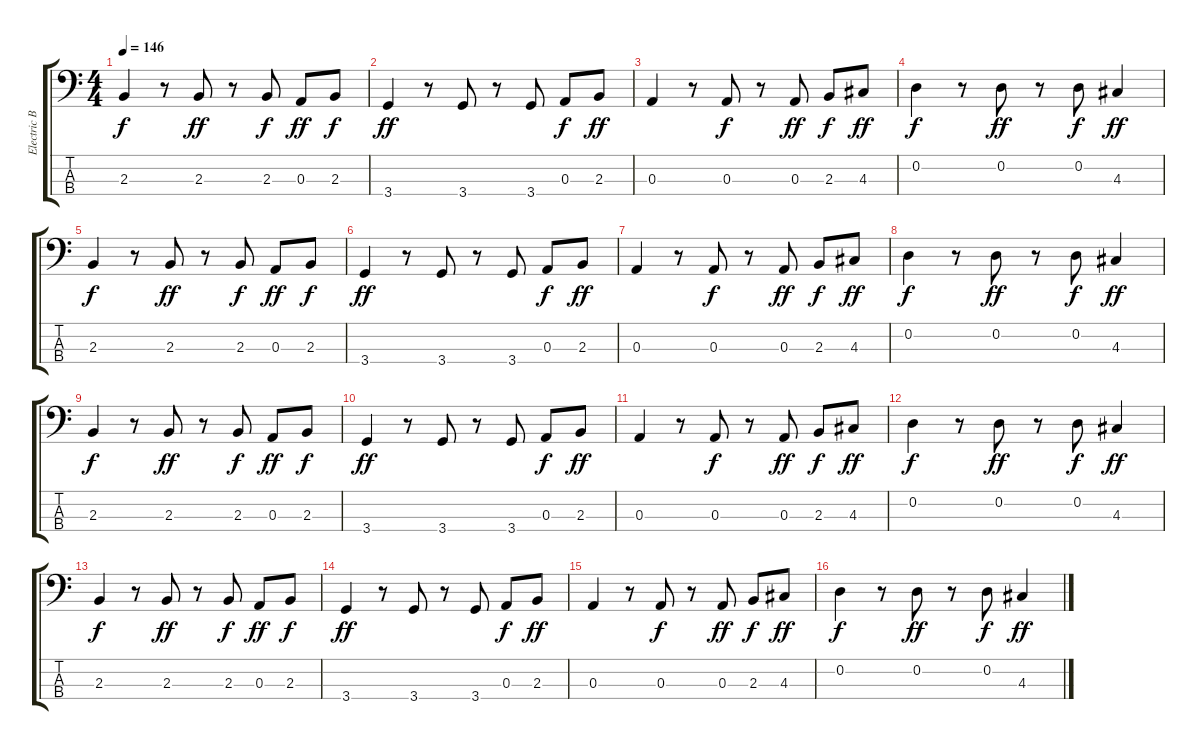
\track ("Electric Bass" "Electric B") {instrument electricbassfinger}
\staff {score tabs}
\tuning (G2 D2 A1 E1) {hide}
\ts (4 4)
\tempo 146
\clef f4
\ks c
2.3.4{dy f} r.8 2.3.8{dy ff} r.8 2.3.8{dy f} 0.3.8{dy ff} 2.3.8{dy f} |
3.4.4{dy ff} r.8 3.4.8 r.8 3.4.8 0.3.8{dy f} 2.3.8{dy ff} |
0.3.4 r.8 0.3.8{dy f} r.8 0.3.8{dy ff} 2.3.8{dy f} 4.3.8{dy ff} |
0.2.4{dy f} r.8 0.2.8{dy ff} r.8 0.2.8{dy f} 4.3.4{dy ff} |
2.3.4{dy f} r.8 2.3.8{dy ff} r.8 2.3.8{dy f} 0.3.8{dy ff} 2.3.8{dy f} |
3.4.4{dy ff} r.8 3.4.8 r.8 3.4.8 0.3.8{dy f} 2.3.8{dy ff} |
0.3.4 r.8 0.3.8{dy f} r.8 0.3.8{dy ff} 2.3.8{dy f} 4.3.8{dy ff} |
0.2.4{dy f} r.8 0.2.8{dy ff} r.8 0.2.8{dy f} 4.3.4{dy ff} |
2.3.4{dy f} r.8 2.3.8{dy ff} r.8 2.3.8{dy f} 0.3.8{dy ff} 2.3.8{dy f} |
3.4.4{dy ff} r.8 3.4.8 r.8 3.4.8 0.3.8{dy f} 2.3.8{dy ff} |
0.3.4 r.8 0.3.8{dy f} r.8 0.3.8{dy ff} 2.3.8{dy f} 4.3.8{dy ff} |
0.2.4{dy f} r.8 0.2.8{dy ff} r.8 0.2.8{dy f} 4.3.4{dy ff} |
2.3.4{dy f} r.8 2.3.8{dy ff} r.8 2.3.8{dy f} 0.3.8{dy ff} 2.3.8{dy f} |
3.4.4{dy ff} r.8 3.4.8 r.8 3.4.8 0.3.8{dy f} 2.3.8{dy ff} |
0.3.4 r.8 0.3.8{dy f} r.8 0.3.8{dy ff} 2.3.8{dy f} 4.3.8{dy ff} |
0.2.4{dy f} r.8 0.2.8{dy ff} r.8 0.2.8{dy f} 4.3.4{dy ff}
